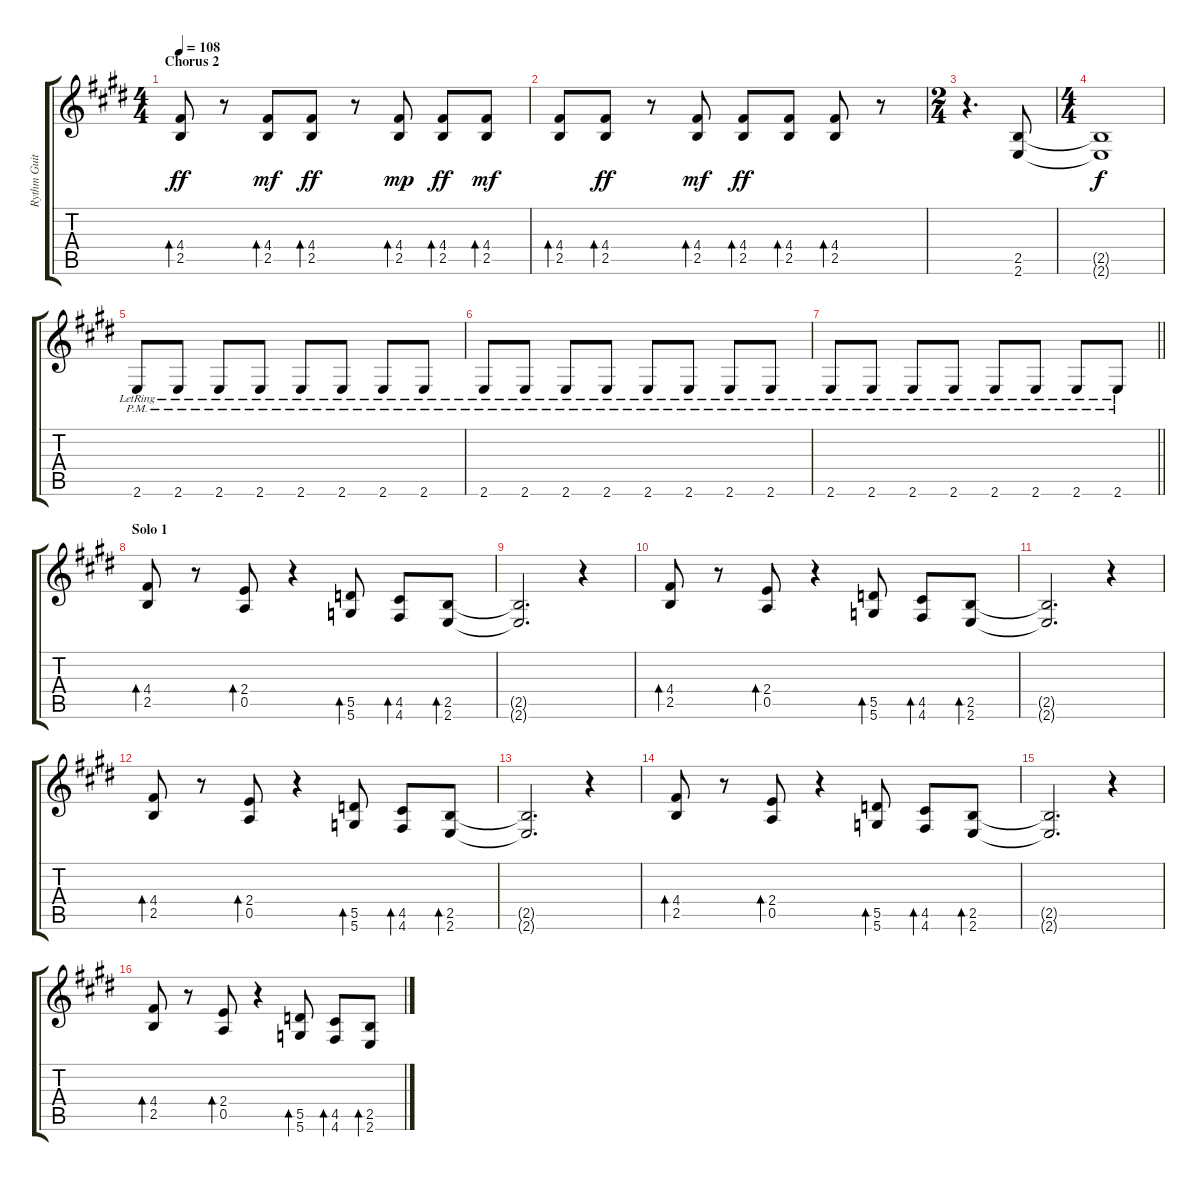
\track ("Rythm Guitar-left" "Rythm Guit") {instrument acousticguitarsteel}
\staff {score tabs}
\tuning (E4 B3 G3 D3 A2 D2) {hide}
\ts (4 4)
\section ("" "Chorus 2")
\tempo 108
\clef g2
\ks e
(4.4 2.5).8{bd 240 dy ff} r.8 (4.4 2.5).8{bd 240 dy mf} (4.4 2.5).8{bd 240 dy ff} r.8 (4.4 2.5).8{bd 240 dy mp} (4.4 2.5).8{bd 240 dy ff} (4.4 2.5).8{bd 240 dy mf} |
(4.4 2.5).8{bd 60} (4.4 2.5).8{bd 60 dy ff} r.8 (4.4 2.5).8{bd 60 dy mf} (4.4 2.5).8{bd 60 dy ff} (4.4 2.5).8{bd 60} (4.4 2.5).8{bd 60} r.8 |
\ts (2 4)
r.4{d} (2.5 2.6).8 |
\ts (4 4)
(2.5{t} 2.6{t}).1{dy f} |
2.6{pm lr}.8 2.6{pm lr}.8 2.6{pm lr}.8 2.6{pm lr}.8 2.6{pm lr}.8 2.6{pm lr}.8 2.6{pm lr}.8 2.6{pm lr}.8 |
2.6{pm lr}.8 2.6{pm lr}.8 2.6{pm lr}.8 2.6{pm lr}.8 2.6{pm lr}.8 2.6{pm lr}.8 2.6{pm lr}.8 2.6{pm lr}.8 |
\barLineRight lightlight
2.6{pm lr}.8 2.6{pm lr}.8 2.6{pm lr}.8 2.6{pm lr}.8 2.6{pm lr}.8 2.6{pm lr}.8 2.6{pm lr}.8 2.6{pm lr}.8 |
\section ("" "Solo 1")
(4.4 2.5).8{bd 120} r.8 (2.4 0.5).8{bd 120} r.4 (5.5 5.6).8{bd 60} (4.5 4.6).8{bd 60} (2.5 2.6).8{bd 60} |
(2.5{t} 2.6{t}).2{d} r.4 |
(4.4 2.5).8{bd 120} r.8 (2.4 0.5).8{bd 120} r.4 (5.5 5.6).8{bd 60} (4.5 4.6).8{bd 60} (2.5 2.6).8{bd 60} |
(2.5{t} 2.6{t}).2{d} r.4 |
(4.4 2.5).8{bd 120} r.8 (2.4 0.5).8{bd 120} r.4 (5.5 5.6).8{bd 60} (4.5 4.6).8{bd 60} (2.5 2.6).8{bd 60} |
(2.5{t} 2.6{t}).2{d} r.4 |
(4.4 2.5).8{bd 120} r.8 (2.4 0.5).8{bd 120} r.4 (5.5 5.6).8{bd 60} (4.5 4.6).8{bd 60} (2.5 2.6).8{bd 60} |
(2.5{t} 2.6{t}).2{d} r.4 |
(4.4 2.5).8{bd 120} r.8 (2.4 0.5).8{bd 120} r.4 (5.5 5.6).8{bd 60} (4.5 4.6).8{bd 60} (2.5 2.6).8{bd 60}
